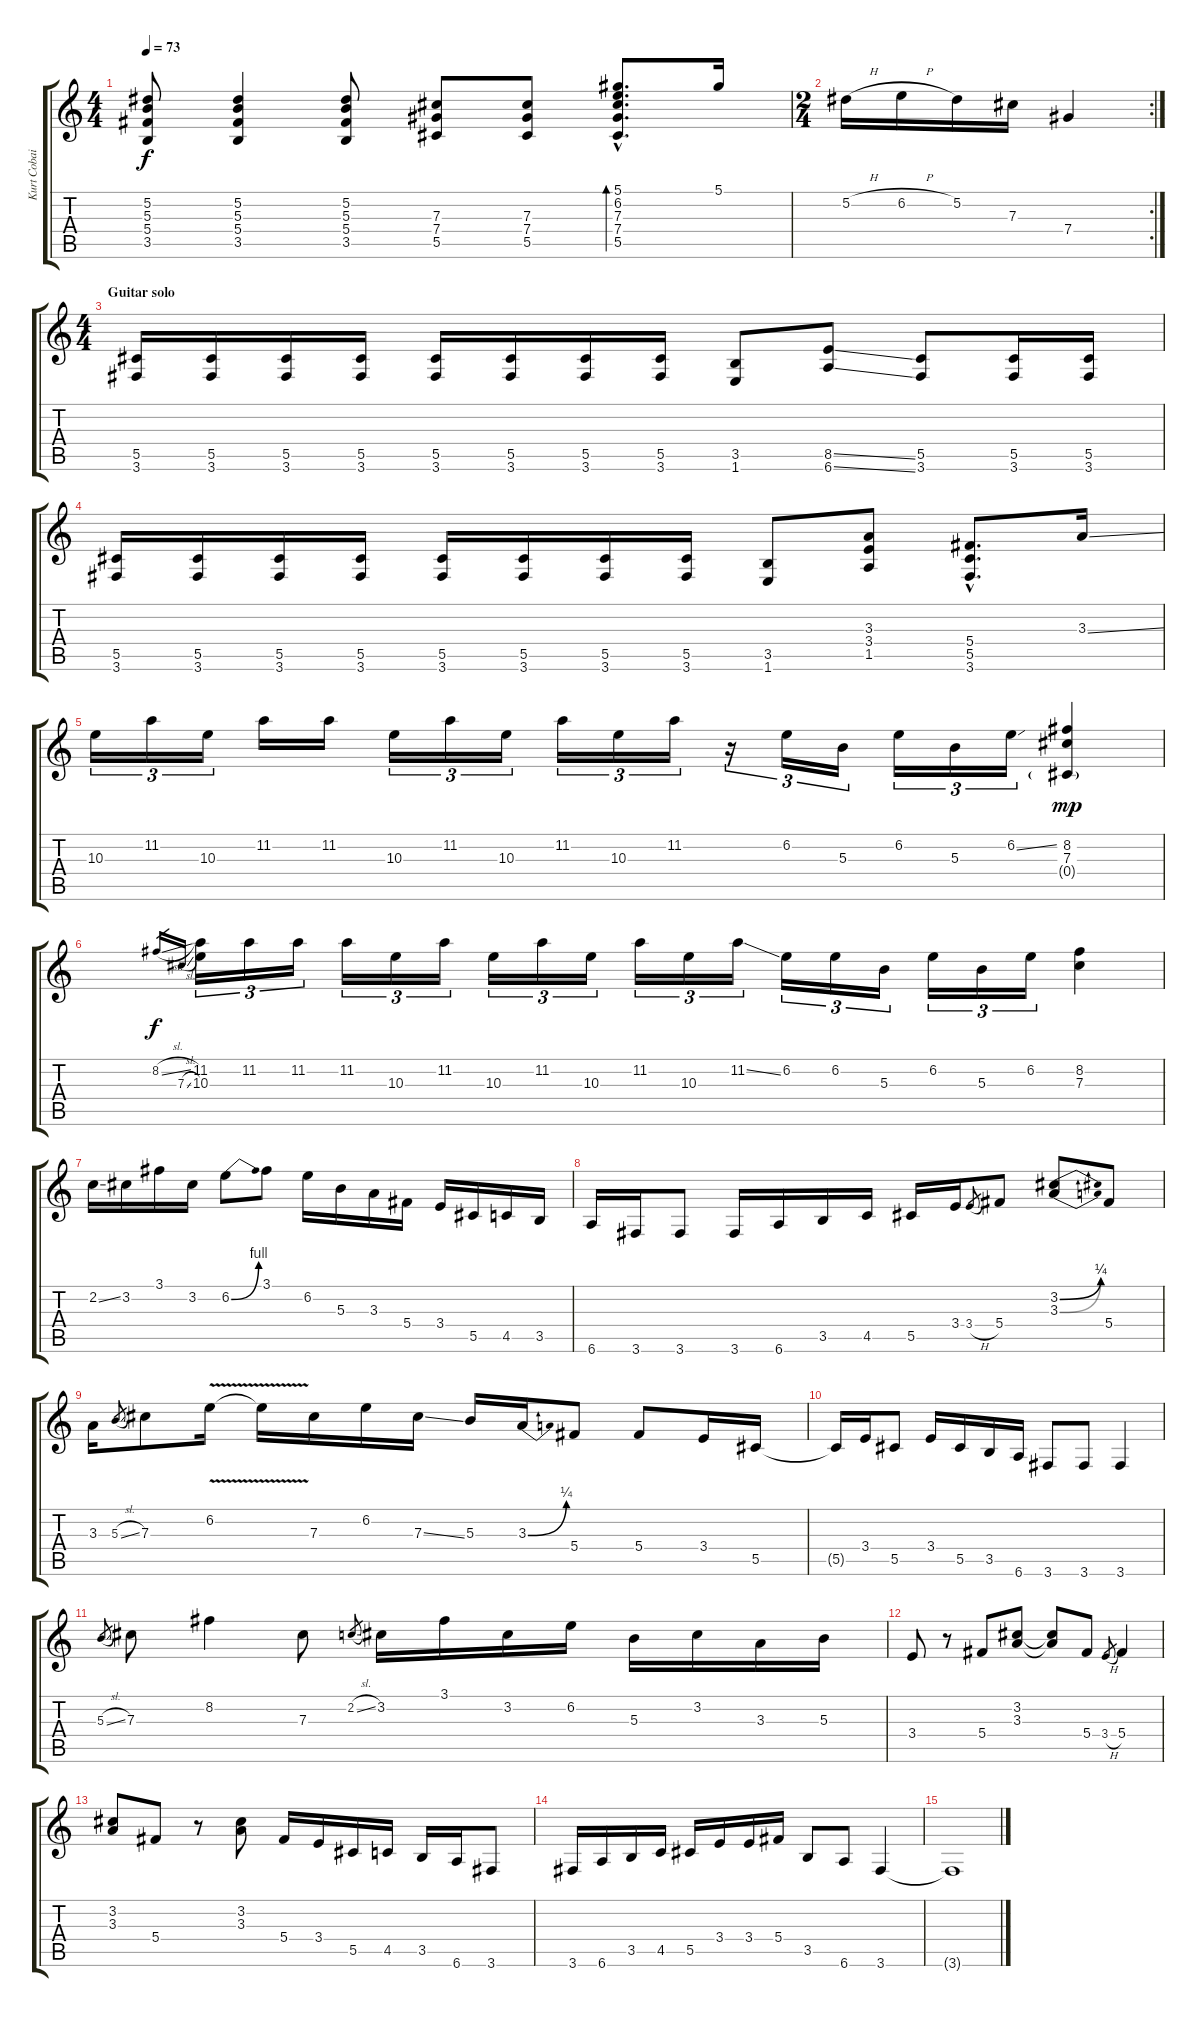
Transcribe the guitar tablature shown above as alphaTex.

\track ("Kurt Cobain" "Kurt Cobai") {instrument acousticguitarsteel}
\staff {score tabs}
\tuning (Eb4 Bb3 Gb3 Db3 Ab2 Eb2) {hide}
\ts (4 4)
\tempo 73
\clef g2
\ks c
(5.2 5.3 5.4 3.5).8{dy f} (5.2 5.3 5.4 3.5).4 (5.2 5.3 5.4 3.5).8 (7.3 7.4 5.5).8 (7.3 7.4 5.5).8 (5.1{hac} 6.2{hac} 7.3{hac} 7.4{hac} 5.5{hac}).8{d bd 60} 5.1.16 |
\rc 2
\ts (2 4)
5.2{h}.16 6.2{h}.16 5.2.16 7.3.16 7.4.4 |
\ts (4 4)
\section ("" "Guitar solo")
(5.5 3.6).16 (5.5 3.6).16 (5.5 3.6).16 (5.5 3.6).16 (5.5 3.6).16 (5.5 3.6).16 (5.5 3.6).16 (5.5 3.6).16 (3.5 1.6).8 (8.5{ss} 6.6{ss}).8 (5.5 3.6).8 (5.5 3.6).16 (5.5 3.6).16 |
(5.5 3.6).16 (5.5 3.6).16 (5.5 3.6).16 (5.5 3.6).16 (5.5 3.6).16 (5.5 3.6).16 (5.5 3.6).16 (5.5 3.6).16 (3.5 1.6).8 (3.3 3.4 1.5).8 (5.4{hac} 5.5{hac} 3.6{hac}).8{d} 3.3{ss}.16 |
10.3.16{tu (3 2)} 11.2.16{tu (3 2)} 10.3.16{tu (3 2)} 11.2.16 11.2.16 10.3.16{tu (3 2)} 11.2.16{tu (3 2)} 10.3.16{tu (3 2)} 11.2.16{tu (3 2)} 10.3.16{tu (3 2)} 11.2.16{tu (3 2)} r.16{tu (3 2)} 6.2.16{tu (3 2)} 5.3.16{tu (3 2)} 6.2.16{tu (3 2)} 5.3.16{tu (3 2)} 6.2{ss}.16{tu (3 2)} (8.2 7.3 0.4{g}).4{dy mp} |
8.2{sl}.16{gr dy f} 7.3{sl}.16{gr} (11.2 10.3).16{tu (3 2)} 11.2.16{tu (3 2)} 11.2.16{tu (3 2)} 11.2.16{tu (3 2)} 10.3.16{tu (3 2)} 11.2.16{tu (3 2)} 10.3.16{tu (3 2)} 11.2.16{tu (3 2)} 10.3.16{tu (3 2)} 11.2.16{tu (3 2)} 10.3.16{tu (3 2)} 11.2{ss}.16{tu (3 2)} 6.2.16{tu (3 2)} 6.2.16{tu (3 2)} 5.3.16{tu (3 2)} 6.2.16{tu (3 2)} 5.3.16{tu (3 2)} 6.2.16{tu (3 2)} (8.2 7.3).4 |
2.2{ss}.16 3.2.16 3.1.16 3.2.16 6.2{be (bend 0 0 60 4)}.8 3.1.8 6.2.16 5.3.16 3.3.16 5.4.16 3.4.16 5.5.16 4.5.16 3.5.16 |
6.6.16 3.6.16 3.6.8 3.6.16 6.6.16 3.5.16 4.5.16 5.5.16 3.4.16 3.4{h}.8{gr} 5.4.8 (3.2{be (bend 0 0 60 1)} 3.3{be (bend 0 0 60 1)}).8 5.4.8 |
3.3.16 5.3{sl}.8{gr} 7.3.8 6.2{v}.16 6.2{t}.16 7.3.16 6.2.16 7.3{ss}.16 5.3.16 3.3{be (bend 0 0 60 1)}.16 5.4.8 5.4.8 3.4.16 5.5.16 |
5.5{t}.16 3.4.16 5.5.8 3.4.16 5.5.16 3.5.16 6.6.16 3.6.8 3.6.8 3.6.4 |
5.3{sl}.8{gr} 7.3.8 8.2.4 7.3.8 2.2{sl}.8{gr} 3.2.16 3.1.16 3.2.16 6.2.16 5.3.16 3.2.16 3.3.16 5.3.16 |
3.4.8 r.8 5.4.8 (3.2 3.3).8 (3.2{t} 3.3{t}).8 5.4.8 3.4{h}.8{gr} 5.4.4 |
(3.2 3.3).8 5.4.8 r.8 (3.2 3.3).8 5.4.16 3.4.16 5.5.16 4.5.16 3.5.16 6.6.16 3.6.8 |
3.6.16 6.6.16 3.5.16 4.5.16 5.5.16 3.4.16 3.4.16 5.4.16 3.5.8 6.6.8 3.6.4 |
3.6{t}.1
